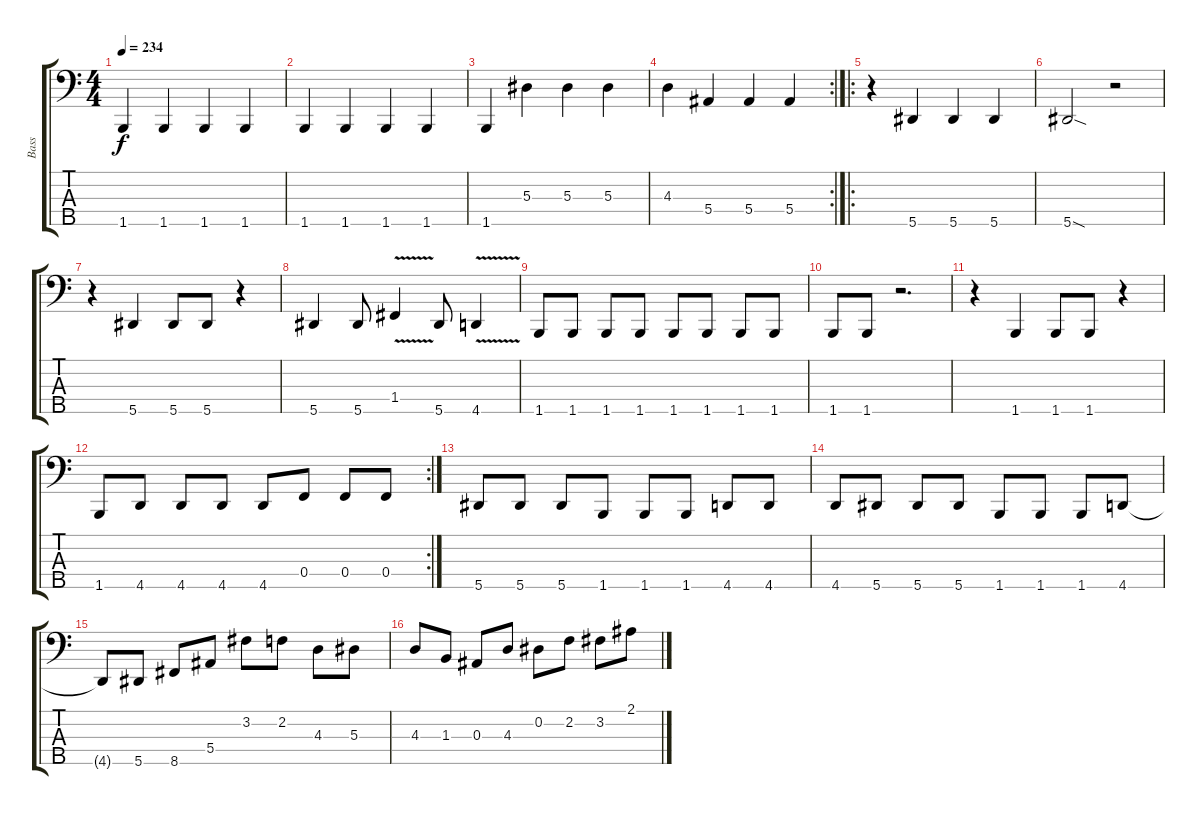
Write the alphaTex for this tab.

\track ("Bass" "Bass") {instrument electricbassfinger}
\staff {score tabs}
\tuning (Ab2 Eb2 Bb1 F1 Bb0) {hide}
\ts (4 4)
\tempo 234
\clef f4
\ks c
1.5.4{dy f} 1.5.4 1.5.4 1.5.4 |
1.5.4 1.5.4 1.5.4 1.5.4 |
1.5.4 5.3.4 5.3.4 5.3.4 |
\rc 2
4.3.4 5.4.4 5.4.4 5.4.4 |
\ro
r.4 5.5.4 5.5.4 5.5.4 |
5.5{sod}.2 r.2 |
r.4 5.5.4 5.5.8 5.5.8 r.4 |
5.5.4 5.5.8 1.4{v}.4 5.5.8 4.5{v}.4 |
1.5.8 1.5.8 1.5.8 1.5.8 1.5.8 1.5.8 1.5.8 1.5.8 |
1.5.8 1.5.8 r.2{d} |
r.4 1.5.4 1.5.8 1.5.8 r.4 |
\rc 2
1.5.8 4.5.8 4.5.8 4.5.8 4.5.8 0.4.8 0.4.8 0.4.8 |
5.5.8 5.5.8 5.5.8 1.5.8 1.5.8 1.5.8 4.5.8 4.5.8 |
4.5.8 5.5.8 5.5.8 5.5.8 1.5.8 1.5.8 1.5.8 4.5.8 |
4.5{t}.8 5.5.8 8.5.8 5.4.8 3.2.8 2.2.8 4.3.8 5.3.8 |
4.3.8 1.3.8 0.3.8 4.3.8 0.2.8 2.2.8 3.2.8 2.1.8
